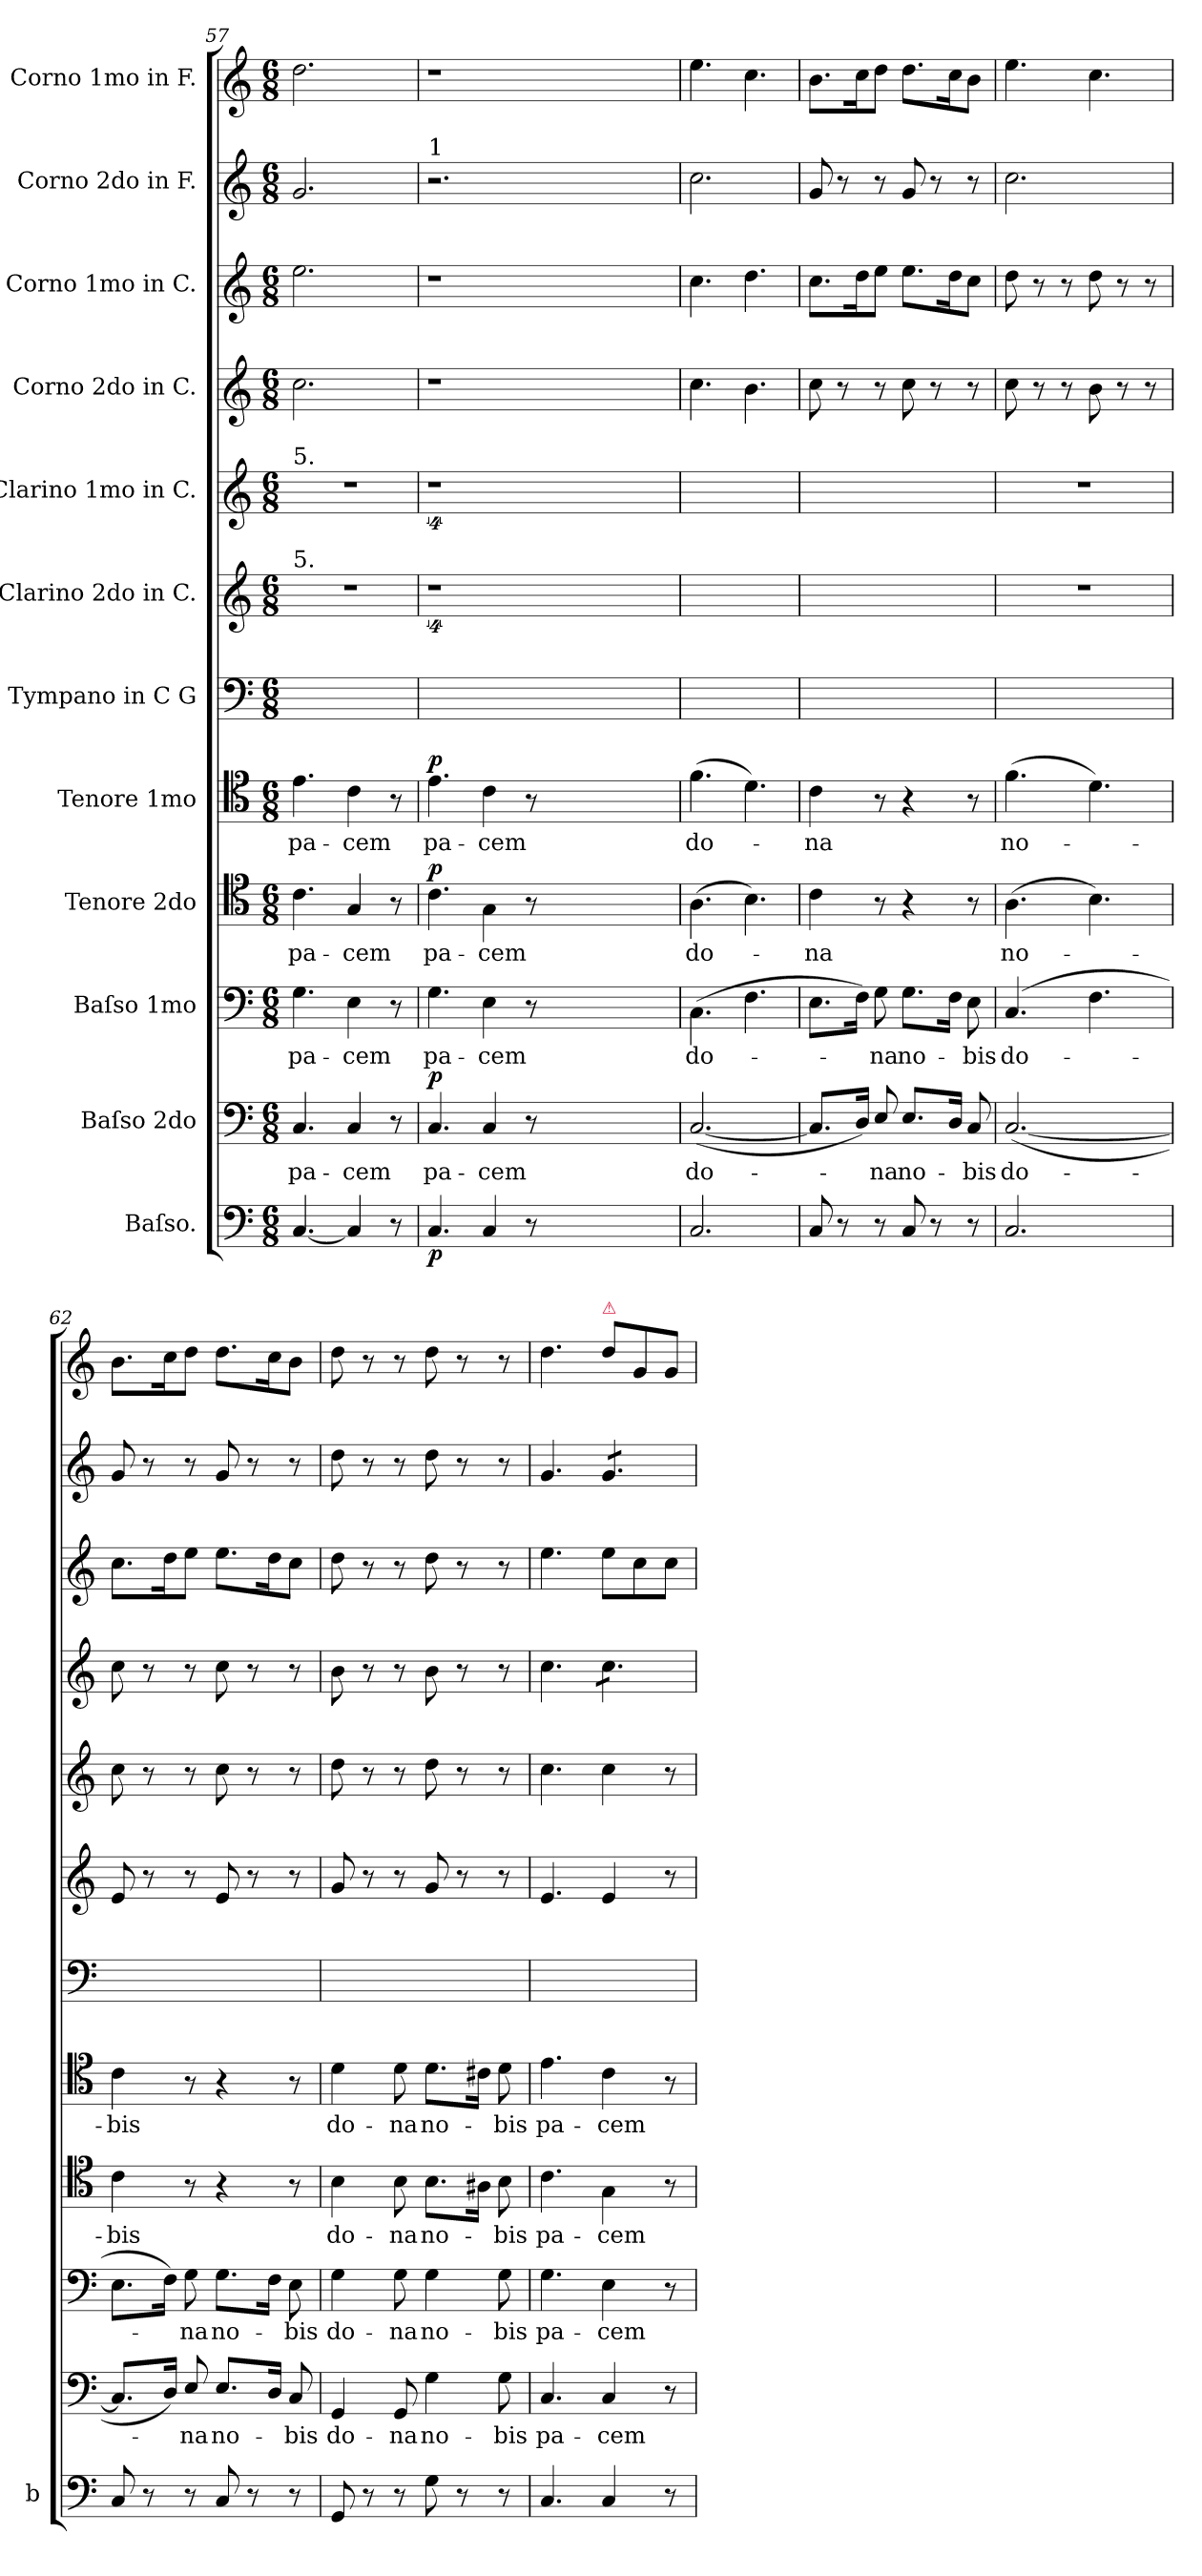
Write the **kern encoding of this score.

**kern	**dynam	**kern	**text	**dynam	**kern	**text	**dynam	**kern	**text	**dynam	**kern	**text	**dynam	**kern	**kern	**kern	**kern	**kern	**kern	**kern
*part12	*part12	*part11	*part11	*part11	*part10	*part10	*part10	*part9	*part9	*part9	*part8	*part8	*part8	*part7	*part6	*part5	*part4	*part3	*part2	*part1
*staff12	*staff12	*staff11	*staff11	*staff11	*staff10	*staff10	*staff10	*staff9	*staff9	*staff9	*staff8	*staff8	*staff8	*staff7	*staff6	*staff5	*staff4	*staff3	*staff2	*staff1
*I"Baſso.	*	*I"Baſso 2do	*	*	*I"Baſso 1mo	*	*	*I"Tenore 2do	*	*	*I"Tenore 1mo	*	*	*I"Tympano in C G	*I"Clarino 2do in C.	*I"Clarino 1mo in C.	*I"Corno 2do in C.	*I"Corno 1mo in C.	*I"Corno 2do in F.	*I"Corno 1mo in F.
*I'b	*	*	*	*	*	*	*	*	*	*	*	*	*	*	*	*	*	*	*	*
*clefF4	*	*clefF4	*	*	*clefF4	*	*	*clefC4	*	*	*clefC4	*	*	*clefF4	*clefG2	*clefG2	*clefG2	*clefG2	*clefG2	*clefG2
*	*	*	*	*	*	*	*	*	*	*	*	*	*	*	*	*	*	*	*ITrd4c7	*ITrd4c7
*k[]	*	*k[]	*	*	*k[]	*	*	*k[]	*	*	*k[]	*	*	*k[]	*k[]	*k[]	*k[]	*k[]	*k[b-]	*k[b-]
*M6/8	*	*M6/8	*	*	*M6/8	*	*	*M6/8	*	*	*M6/8	*	*	*M6/8	*M6/8	*M6/8	*M6/8	*M6/8	*M6/8	*M6/8
=57	=57	=57	=57	=57	=57	=57	=57	=57	=57	=57	=57	=57	=57	=57	=57	=57	=57	=57	=57	=57
!	!	!	!	!	!	!	!	!	!	!	!	!	!	!	!	!LO:TX:a:t=5.	!	!	!	!
!	!	!	!	!	!	!	!	!	!	!	!	!	!	!	!LO:TX:a:t=5.	!	!	!	!	!
[4.C/	.	4.C/	pa-	.	4.G\	pa-	.	4.c\	pa-	.	4.e\	pa-	.	2.ryy	2.r	2.r	2.cc\	2.ee\	2.c/	2.g\
4C/]	.	4C/	-cem	.	4E\	-cem	.	4G/	-cem	.	4c\	-cem	.	.	.	.	.	.	.	.
8r	.	8r	.	.	8r	.	.	8r	.	.	8r	.	.	.	.	.	.	.	.	.
=58	=58	=58	=58	=58	=58	=58	=58	=58	=58	=58	=58	=58	=58	=58	=58	=58	=58	=58	=58	=58
!	!	!	!	!	!	!	!	!	!	!	!	!	!	!	!	!	!	!	!LO:TX:a:t=1	!
!	!LO:DY:b	!	!	!LO:DY:b	!	!	!LO:DY:a	!	!	!LO:DY:a	!	!	!LO:DY:a	!	!	!	!LO:N:vis=1	!LO:N:vis=1	!	!LO:N:vis=1
4.C/	p	4.C/	pa-	p	4.G\	pa-	p&colon;	4.c\	pa-	p	4.e\	pa-	p	2.ryy	4%9r	4%9r	2.r	2.r	2.r	2.r
4C/	.	4C/	-cem	.	4E\	-cem	.	4G\	-cem	.	4c\	-cem	.	.	.	.	.	.	.	.
8r	.	8r	.	.	8r	.	.	8r	.	.	8r	.	.	.	.	.	.	.	.	.
1.ryy	.	1.ryy	.	.	1.ryy	.	.	1.ryy	.	.	1.ryy	.	.	1.ryy	.	.	1.ryy	1.ryy	1.ryy	1.ryy
=59	=59	=59	=59	=59	=59	=59	=59	=59	=59	=59	=59	=59	=59	=59	=59	=59	=59	=59	=59	=59
2.C/	.	([2.C/	do-	.	(4.C\	do-	.	(4.A\	do-	.	(4.f\	do-	.	2.ryy	2.ryy	2.ryy	4.cc\	4.cc\	2.f\	4.a\
.	.	.	.	.	4.F\	.	.	4.B\)	.	.	4.d\)	.	.	.	.	.	4.b\	4.dd\	.	4.f\
=60	=60	=60	=60	=60	=60	=60	=60	=60	=60	=60	=60	=60	=60	=60	=60	=60	=60	=60	=60	=60
8C/	.	8.C/L]	.	.	8.E\L	.	.	4c\	-na	.	4c\	-na	.	2.ryy	2.ryy	2.ryy	8cc\	8.cc\L	8c/	8.e\L
8r	.	.	.	.	.	.	.	.	.	.	.	.	.	.	.	.	8r	.	8r	.
.	.	16D/Jk)	.	.	16F\Jk)	.	.	.	.	.	.	.	.	.	.	.	.	16dd\K	.	16f\K
8r	.	8E/	-na	.	8G\	-na	.	8r	.	.	8r	.	.	.	.	.	8r	8ee\J	8r	8g\J
8C/	.	8.E/L	no-	.	8.G\L	no-	.	4r	.	.	4r	.	.	.	.	.	8cc\	8.ee\L	8c/	8.g\L
8r	.	.	.	.	.	.	.	.	.	.	.	.	.	.	.	.	8r	.	8r	.
.	.	16D/Jk	.	.	16F\Jk	.	.	.	.	.	.	.	.	.	.	.	.	16dd\K	.	16f\K
8r	.	8C/	-bis	.	8E\	-bis	.	8r	.	.	8r	.	.	.	.	.	8r	8cc\J	8r	8e\J
=61	=61	=61	=61	=61	=61	=61	=61	=61	=61	=61	=61	=61	=61	=61	=61	=61	=61	=61	=61	=61
2.C/	.	([2.C/	do-	.	(4.C/	do-	.	(4.A\	no-	.	(4.f\	no-	.	2.ryy	2.r	2.r	8cc\	8dd\	2.f\	4.a\
.	.	.	.	.	.	.	.	.	.	.	.	.	.	.	.	.	8r	8r	.	.
.	.	.	.	.	.	.	.	.	.	.	.	.	.	.	.	.	8r	8r	.	.
.	.	.	.	.	4.F\	.	.	4.B\)	.	.	4.d\)	.	.	.	.	.	8b\	8dd\	.	4.f\
.	.	.	.	.	.	.	.	.	.	.	.	.	.	.	.	.	8r	8r	.	.
.	.	.	.	.	.	.	.	.	.	.	.	.	.	.	.	.	8r	8r	.	.
=62	=62	=62	=62	=62	=62	=62	=62	=62	=62	=62	=62	=62	=62	=62	=62	=62	=62	=62	=62	=62
8C/	.	8.C/L]	.	.	8.E\L	.	.	4c\	-bis	.	4c\	-bis	.	2.ryy	8e/	8cc\	8cc\	8.cc\L	8c/	8.e\L
8r	.	.	.	.	.	.	.	.	.	.	.	.	.	.	8r	8r	8r	.	8r	.
.	.	16D/Jk)	.	.	16F\Jk)	.	.	.	.	.	.	.	.	.	.	.	.	16dd\K	.	16f\K
8r	.	8E/	-na	.	8G\	-na	.	8r	.	.	8r	.	.	.	8r	8r	8r	8ee\J	8r	8g\J
8C/	.	8.E/L	no-	.	8.G\L	no-	.	4r	.	.	4r	.	.	.	8e/	8cc\	8cc\	8.ee\L	8c/	8.g\L
8r	.	.	.	.	.	.	.	.	.	.	.	.	.	.	8r	8r	8r	.	8r	.
.	.	16D/Jk	.	.	16F\Jk	.	.	.	.	.	.	.	.	.	.	.	.	16dd\K	.	16f\K
8r	.	8C/	-bis	.	8E\	-bis	.	8r	.	.	8r	.	.	.	8r	8r	8r	8cc\J	8r	8e\J
=63	=63	=63	=63	=63	=63	=63	=63	=63	=63	=63	=63	=63	=63	=63	=63	=63	=63	=63	=63	=63
8GG/	.	4GG/	do-	.	4G\	do-	.	4B\	do-	.	4d\	do-	.	2.ryy	8g/	8dd\	8b\	8dd\	8g\	8g\
8r	.	.	.	.	.	.	.	.	.	.	.	.	.	.	8r	8r	8r	8r	8r	8r
8r	.	8GG/	-na	.	8G\	-na	.	8B\	-na	.	8d\	-na	.	.	8r	8r	8r	8r	8r	8r
8G\	.	4G\	no-	.	4G\	no-	.	8.B\L	no-	.	8.d\L	no-	.	.	8g/	8dd\	8b\	8dd\	8g\	8g\
8r	.	.	.	.	.	.	.	.	.	.	.	.	.	.	8r	8r	8r	8r	8r	8r
.	.	.	.	.	.	.	.	16A#X\Jk	.	.	16c#X\Jk	.	.	.	.	.	.	.	.	.
8r	.	8G\	-bis	.	8G\	-bis	.	8B\	-bis	.	8d\	-bis	.	.	8r	8r	8r	8r	8r	8r
=64	=64	=64	=64	=64	=64	=64	=64	=64	=64	=64	=64	=64	=64	=64	=64	=64	=64	=64	=64	=64
4.C/	.	4.C/	pa-	.	4.G\	pa-	.	4.c\	pa-	.	4.e\	pa-	.	2.ryy	4.e/	4.cc\	4.cc\	4.ee\	4.c/	4.g\
!	!	!	!	!	!	!	!	!	!	!	!	!	!	!	!	!	!	!	!	!LO:TX:a:color=crimson:t=⚠
*	*	*	*	*	*	*	*	*	*	*	*	*	*	*	*	*	*tremolo	*	*	*
*	*	*	*	*	*	*	*	*	*	*	*	*	*	*	*	*	*	*	*tremolo	*
4C/	.	4C/	-cem	.	4E\	-cem	.	4G\	-cem	.	4c\	-cem	.	.	4e/	4cc\	8cc\L	8ee\L	8c/L	8g\L
.	.	.	.	.	.	.	.	.	.	.	.	.	.	.	.	.	8cc\	8cc\	8c/	8c/
8r	.	8r	.	.	8r	.	.	8r	.	.	8r	.	.	.	8r	8r	8cc\J	8cc\J	8c/J	8c/J
*	*	*	*	*	*	*	*	*	*	*	*	*	*	*	*	*	*	*	*Xtremolo	*
*	*	*	*	*	*	*	*	*	*	*	*	*	*	*	*	*	*Xtremolo	*	*	*
=	=	=	=	=	=	=	=	=	=	=	=	=	=	=	=	=	=	=	=	=
*-	*-	*-	*-	*-	*-	*-	*-	*-	*-	*-	*-	*-	*-	*-	*-	*-	*-	*-	*-	*-
